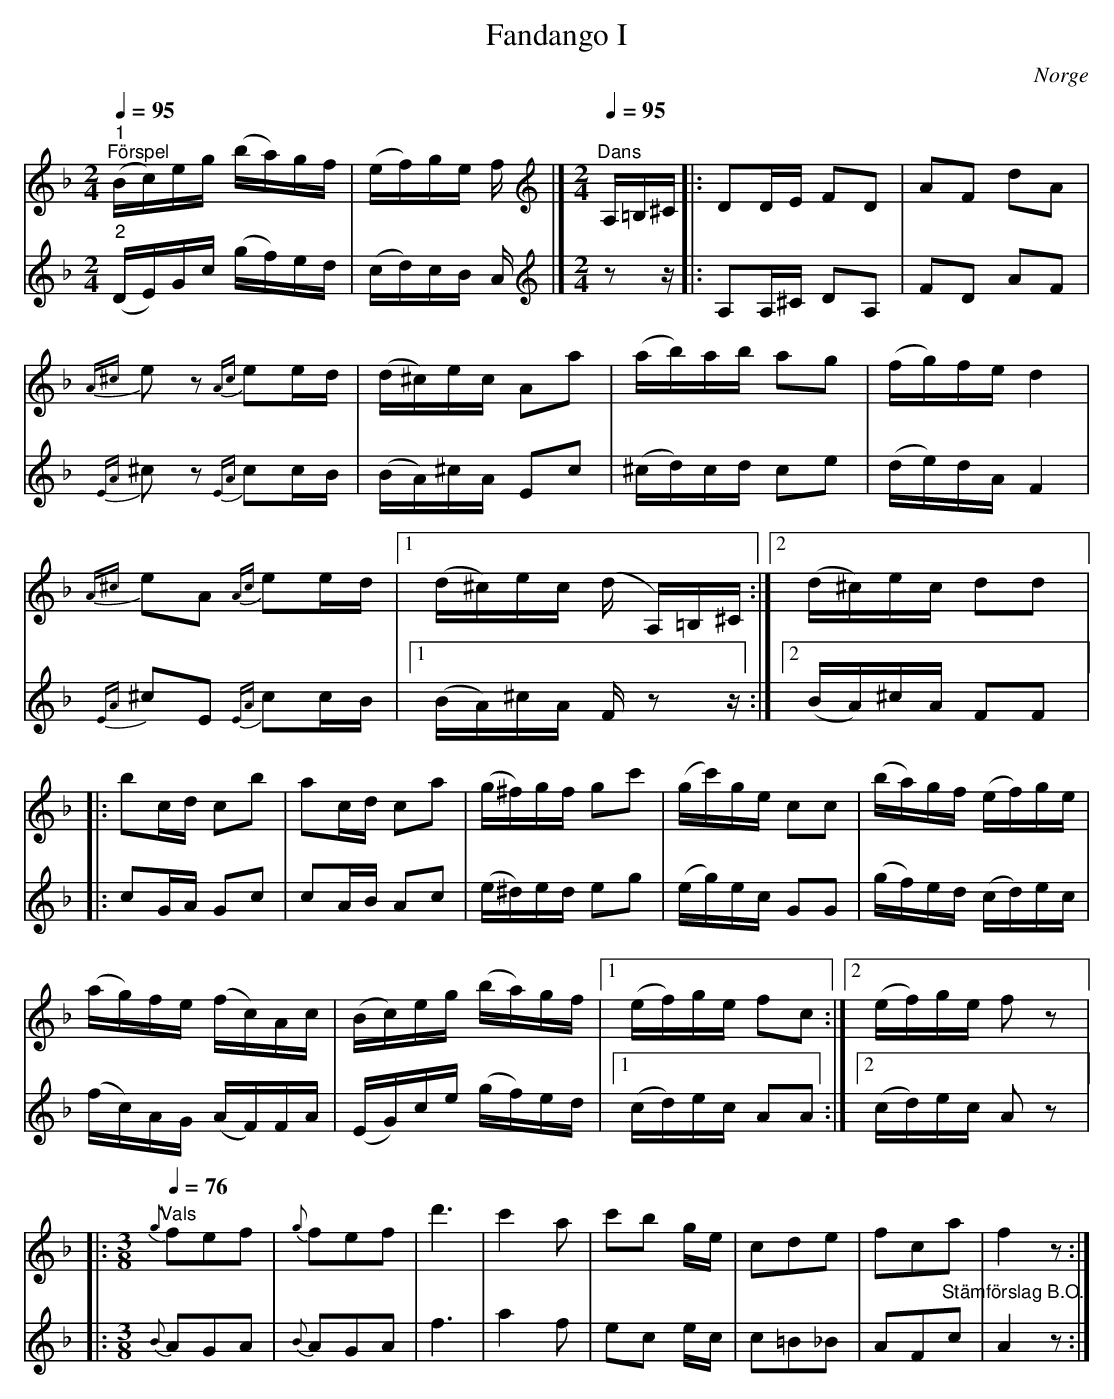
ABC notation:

X:1
T:Fandango I
O:Norge
L:1/16
Q:1/4=95
M:2/4
K:F
V:1
"^1""^Förspel" (Bc)eg (ba)gf | (ef)ge f |][K:F][M:2/4][K:treble][Q:1/4=95]"^Dans" A,=B,^C |: D2DE F2D2 | A2F2 d2A2 |
{A^c} e2 z2{Ac} e2ed | (d^c)ec A2a2 | (ab)ab a2g2 | (fg)fe d4 |
{A^c} e2A2{Ac} e2ed |1 (d^c)ec (d A,)=B,^C :|2 (d^c)ec d2d2 |:
b2cd c2b2 | a2cd c2a2 | (g^f)gf g2c'2 | (gc')ge c2c2 | (ba)gf (ef)ge |
(ag)fe (fc)Ac | (Bc)eg (ba)gf |1 (ef)ge f2c2 :|2 (ef)ge f2 z2 |:
[M:3/8][Q:1/4=76]"^Vals"{g} f2e2f2 |{g} f2e2f2 | d'6 | c'4 a2 | c'2b2 ge | c2d2e2 | f2c2a2 | f4 z2 :|
V:2
"^2" (DE)Gc (gf)ed | (cd)cB A |][K:F][M:2/4][K:treble] z2 z |: A,2A,^C D2A,2 | F2D2 A2F2 |
{EA} ^c2 z2{EA} c2cB | (BA)^cA E2c2 | (^cd)cd c2e2 | (de)dA F4 |{EA} ^c2E2{EA} c2cB |1 (BA)^cA F z2 z :|2 (BA)^cA F2F2 |:
c2GA G2c2 | c2AB A2c2 | (e^d)ed e2g2 | (eg)ec G2G2 |
(gf)ed (cd)ec | (fc)AG (AF)FA | (EG)ce (gf)ed |1 (cd)ec A2A2 :|2 (cd)ec A2 z2 |:
[M:3/8]{B} A2G2A2 |{B} A2G2A2 | f6 | a4 f2 | e2c2 ec | c2=B2_B2 | A2F2"^Stämförslag B.O."c2 | A4 z2 :|
